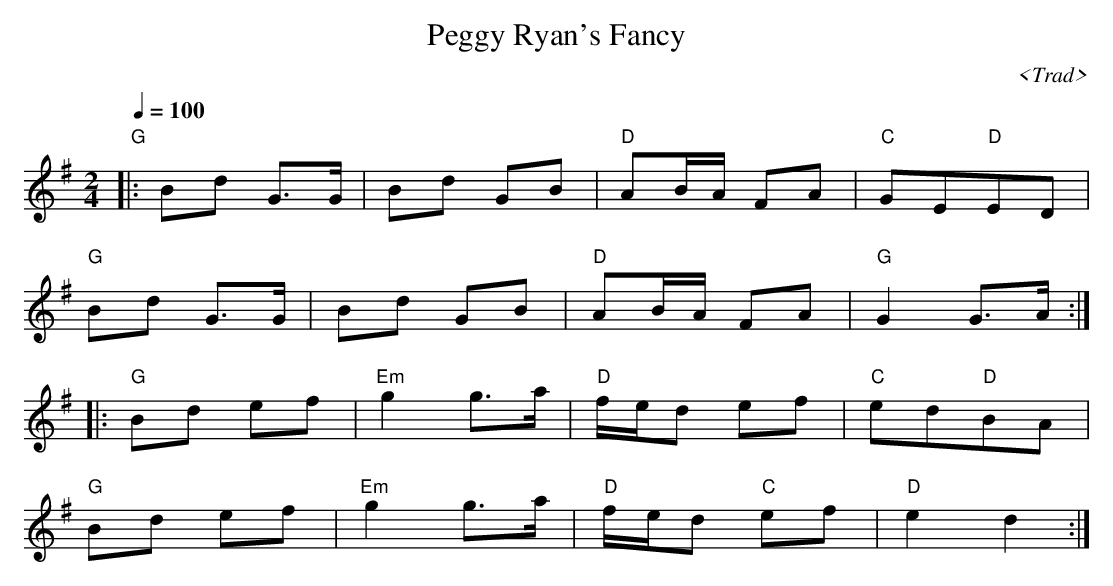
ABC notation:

X:1
T:Peggy Ryan's Fancy
C:<Trad>
M:2/4
Q:1/4=100
L:1/16
K:G
"G"|:B2d2 G3G|B2d2 G2B2|"D"A2BA F2A2|"C"G2E2"D"E2D2|
"G"B2d2 G3G|B2d2 G2B2|"D"A2BA F2A2|"G"G4G3A:|
|:"G"B2d2 e2f2|"Em"g4g3a|"D"fed2 e2f2|"C"e2d2"D"B2A2|
"G"B2d2 e2f2|"Em"g4g3a|"D"fed2 "C"e2f2|"D"e4d4:|
